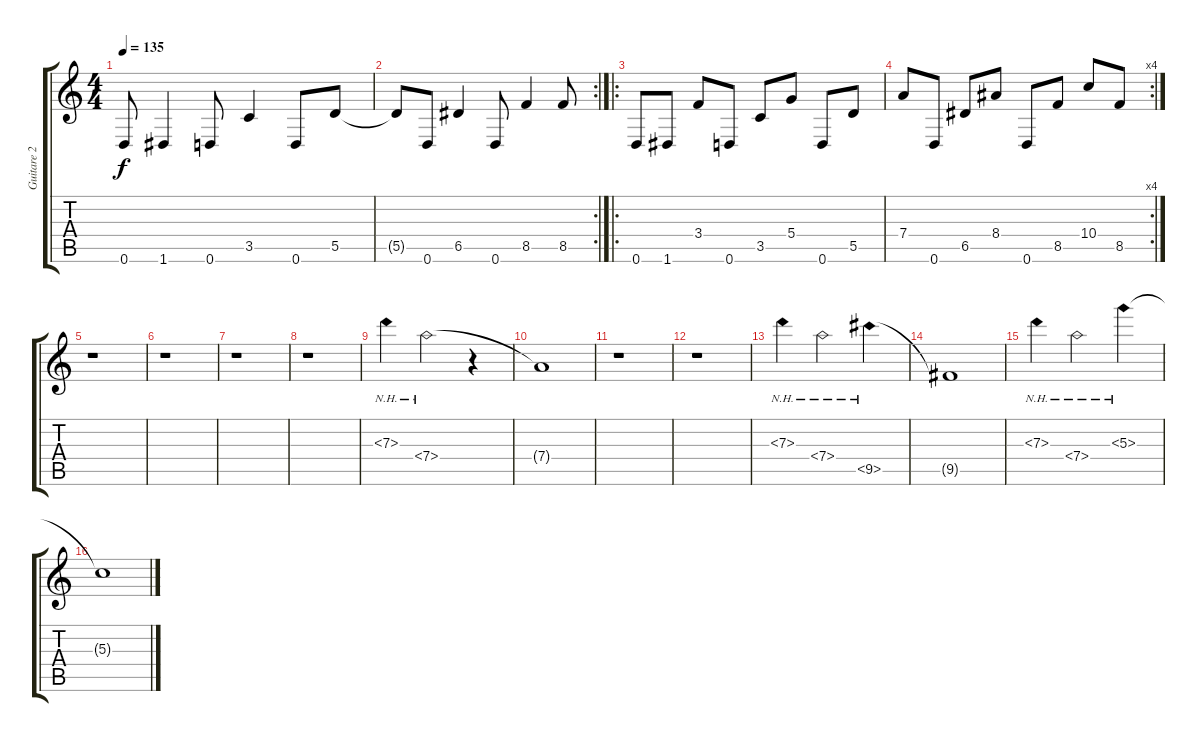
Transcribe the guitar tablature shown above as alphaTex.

\track ("Guitare 2" "Guitare 2") {instrument distortionguitar}
\staff {score tabs}
\tuning (E4 B3 G3 D3 A2 D2) {hide}
\ts (4 4)
\tempo 135
\clef g2
\ks c
0.6.8{dy f} 1.6.4 0.6.8 3.5.4 0.6.8 5.5.8 |
\rc 2
5.5{t}.8 0.6.8 6.5.4 0.6.8 8.5.4 8.5.8 |
\ro
0.6.8 1.6.8 3.4.8 0.6.8 3.5.8 5.4.8 0.6.8 5.5.8 |
\rc 4
7.4.8 0.6.8 6.5.8 8.4.8 0.6.8 8.5.8 10.4.8 8.5.8 |
r.1 |
r.1 |
r.1 |
r.1 |
7.3{nh}.4 7.4{nh}.2 r.4 |
7.4{t}.1 |
r.1 |
r.1 |
7.3{nh}.4 7.4{nh}.2 9.5{nh}.4 |
9.5{t}.1 |
7.3{nh}.4 7.4{nh}.2 5.3{nh}.4 |
5.3{t}.1
